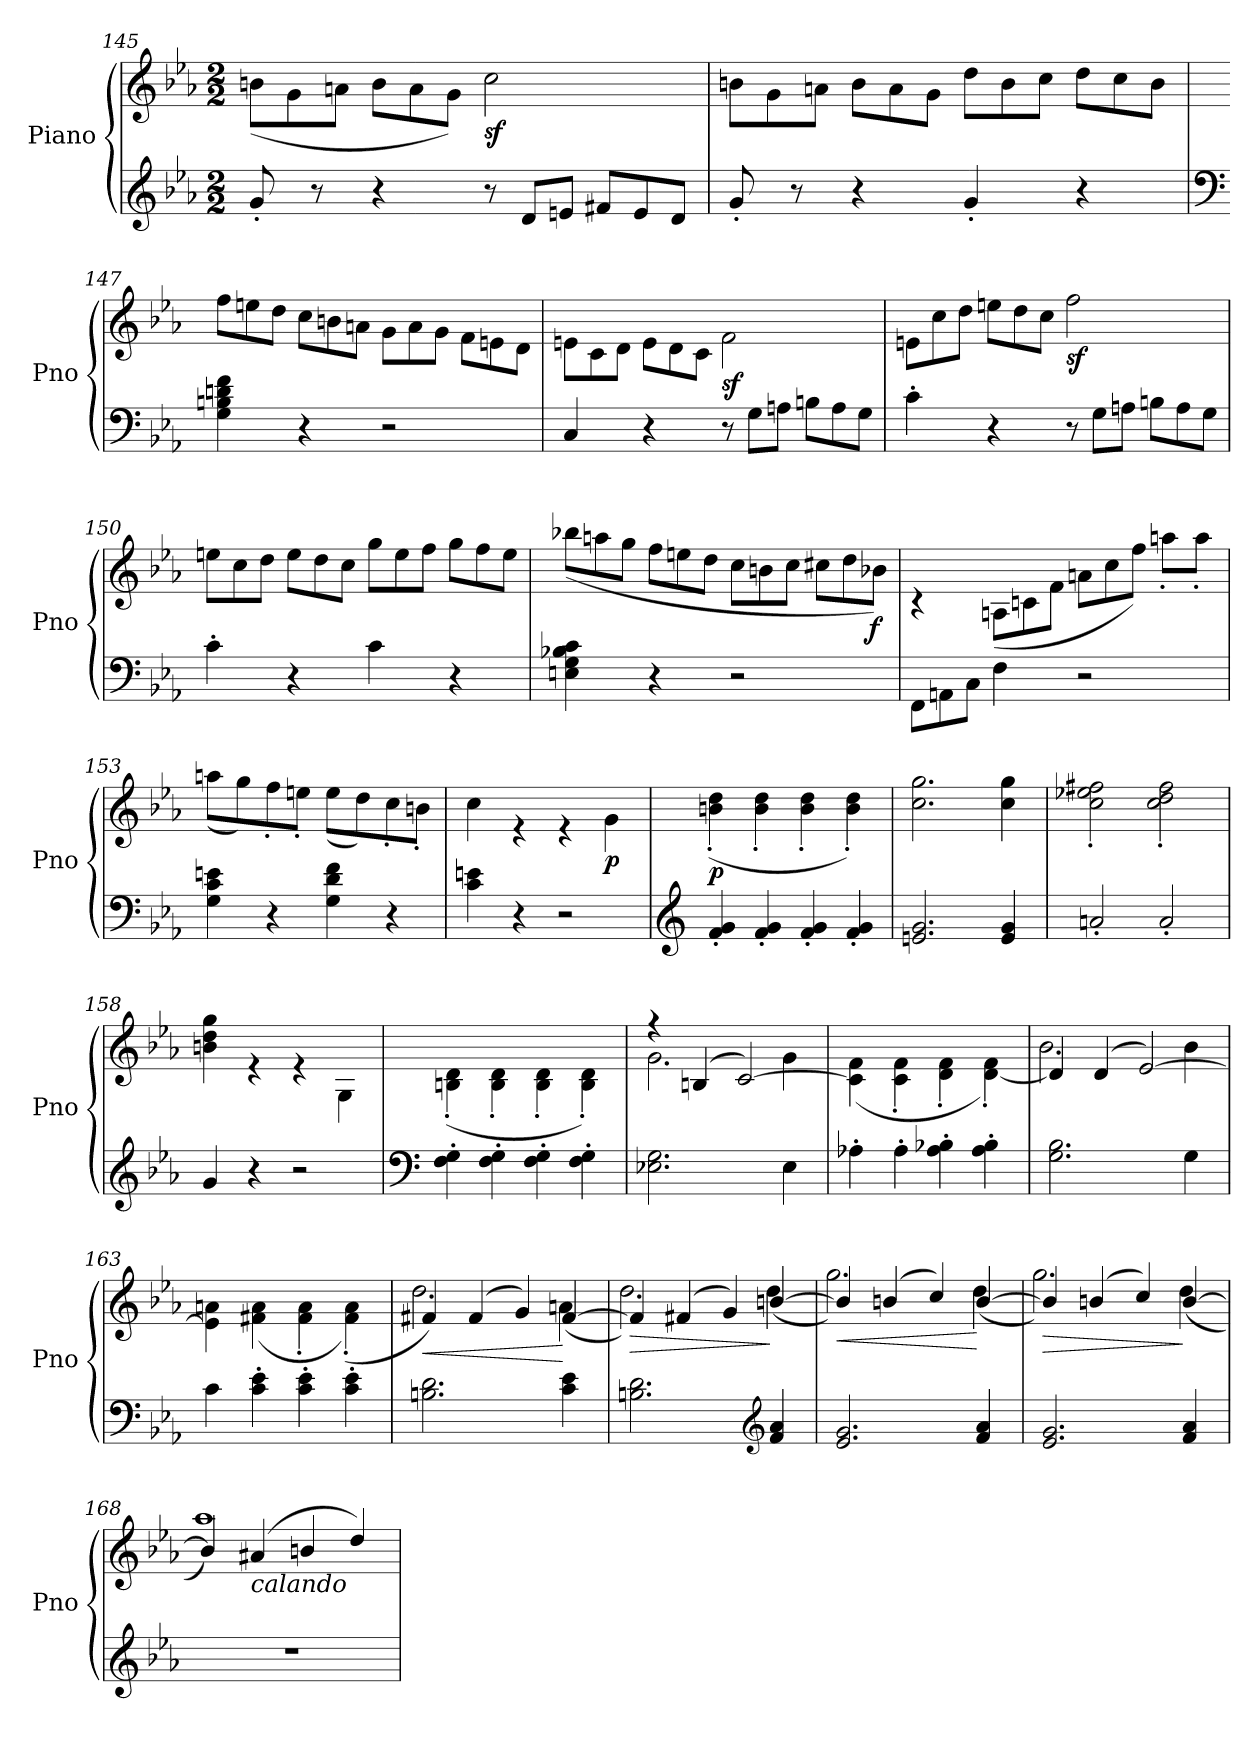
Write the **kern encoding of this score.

**kern	**kern	**dynam
*part1	*part1	*part1
*staff2	*staff1	*staff1/2
*I"Piano	*	*
*I'Pno	*	*
!!LO:LB:g=z
*clefG2	*clefG2	*
*k[b-e-a-]	*k[b-e-a-]	*
*c:	*c:	*
*M2/2	*M2/2	*
=145	=145	=145
*	*^	*
*	*	*Xtuplet	*
8g'/	1ryy	(<12bn\L	.
.	.	12g\	.
8r	.	.	.
.	.	12an\J	.
4r	.	12b\L	.
.	.	12a\	.
.	.	12g\J)	.
*Xtuplet	*	*	*
!	!	!	!LO:DY:b
12r	.	2cc\	sf
12d/L	.	.	.
12en/J	.	.	.
12f#X/L	.	.	.
12e/	.	.	.
12d/J	.	.	.
=146	=146	=146	=146
8g'/	1ryy	12bn\L	.
.	.	12g\	.
8r	.	.	.
.	.	12an\J	.
4r	.	12b\L	.
.	.	12a\	.
.	.	12g\J	.
4g'/	.	12dd\L	.
.	.	12b\	.
.	.	12cc\J	.
4r	.	12dd\L	.
.	.	12cc\	.
.	.	12b\J	.
=147	=147	=147	=147
*clefF4	*	*	*
4G\ 4Bn\ 4dn\ 4f\	1ryy	12ff\L	.
.	.	12een\	.
.	.	12dd\J	.
4r	.	12cc\L	.
.	.	12bn\	.
.	.	12an\J	.
2r	.	12g\L	.
.	.	12a\	.
.	.	12g\J	.
.	.	12f\L	.
.	.	12en\	.
.	.	12d\J	.
!!LO:LB:g=z	!!
=148	=148	=148	=148
4C/	1ryy	12en\L	.
.	.	12c\	.
.	.	12d\J	.
4r	.	12e\L	.
.	.	12d\	.
.	.	12c\J	.
!	!	!	!LO:DY:b
12r	.	2f\	sf
12G\L	.	.	.
12An\J	.	.	.
12Bn\L	.	.	.
12A\	.	.	.
12G\J	.	.	.
=149	=149	=149	=149
4c'\	1ryy	12en\L	.
.	.	12cc\	.
.	.	12dd\J	.
4r	.	12een\L	.
.	.	12dd\	.
.	.	12cc\J	.
!	!	!	!LO:DY:b
12r	.	2ff\	sf
12G\L	.	.	.
12An\J	.	.	.
12Bn\L	.	.	.
12A\	.	.	.
12G\J	.	.	.
=150	=150	=150	=150
4c'\	1ryy	12een\L	.
.	.	12cc\	.
.	.	12dd\J	.
4r	.	12ee\L	.
.	.	12dd\	.
.	.	12cc\J	.
4c\	.	12gg\L	.
.	.	12ee\	.
.	.	12ff\J	.
4r	.	12gg\L	.
.	.	12ff\	.
.	.	12ee\J	.
!!LO:PB:g=z	!!
=151	=151	=151	=151
4En\ 4G\ 4B-X\ 4c\	1ryy	(<12bb-X\L	.
.	.	12aan\	.
.	.	12gg\J	.
4r	.	12ff\L	.
.	.	12een\	.
.	.	12dd\J	.
2r	.	12cc\L	.
.	.	12bn\	.
.	.	12cc\J	.
.	.	12cc#X\L	.
.	.	12dd\	.
!	!	!	!LO:DY:b
.	.	12b-X\J)	f
=152	=152	=152	=152
12FF\L	1ryy	4r	.
12AAn\	.	.	.
12C\J	.	.	.
4F\	.	(<12An\L	.
.	.	12cn\	.
.	.	12f\J	.
2r	.	12an\L	.
.	.	12cc\	.
.	.	12ff\J)	.
.	.	8aan'\L	.
.	.	8aa'\J	.
=153	=153	=153	=153
4G\ 4c\ 4en\	1ryy	(<8aan\L	.
.	.	8gg\)	.
4r	.	8ff'\	.
.	.	8een'\J	.
4G\ 4d\ 4f\	.	(<8ee\L	.
.	.	8dd\)	.
4r	.	8cc'\	.
.	.	8bn'\J	.
=154	=154	=154	=154
4c\ 4en\	1ryy	4cc\	.
4r	.	4r	.
2r	.	4r	.
!	!	!	!LO:DY:b
.	.	4g\	p
!!LO:LB:g=z	!!
=155	=155	=155	=155
*clefG2	*	*	*
!	!	!	!LO:DY:b
4f/' 4g/'	1ryy	(<4bn\' 4dd\'	p
4f/' 4g/'	.	4b\' 4dd\'	.
4f/' 4g/'	.	4b\' 4dd\'	.
4f/' 4g/'	.	4b\' 4dd\')	.
=156	=156	=156	=156
2.en/ 2.g/	1ryy	2.cc\ 2.gg\	.
4e/ 4g/	.	4cc\ 4gg\	.
=157	=157	=157	=157
2an'/	1ryy	2cc\' 2ee-X\' 2ff#X\'	.
2a'/	.	2cc\' 2dd\' 2ff#\'	.
=158	=158	=158	=158
4g/	1ryy	4bn\ 4dd\ 4gg\	.
4r	.	4r	.
2r	.	4r	.
.	.	4G\	.
=159	=159	=159	=159
*clefF4	*	*	*
4F\' 4G\'	1ryy	(<4Bn\' 4d\'	.
4F\' 4G\'	.	4B\' 4d\'	.
4F\' 4G\'	.	4B\' 4d\'	.
4F\' 4G\'	.	4B\' 4d\')	.
=160	=160	=160	=160
2.E-X\ 2.G\	4r	2.g\	.
.	(>4Bn/	.	.
.	[2c/)	.	.
4E-\	.	4g\	.
=161	=161	=161	=161
4A-X'\	1ryy	(<4c\] 4f\	.
4A-'\	.	4c\' 4f\'	.
4A-\' 4B-X\'	.	4d\' 4f\'	.
4A-\' 4B-\'	.	[4d\' 4f\')	.
!!LO:LB:g=z	!!
=162	=162	=162	=162
2.G\ 2.B-\	4d/]	2.b-\	.
.	(>4d/	.	.
.	[2e-/)	.	.
4G\	.	4b-\	.
=163	=163	=163	=163
4c\	1ryy	4e-\] 4an\	.
4c\' 4e-\'	.	(<4f#X\ 4a\	.
4c\' 4e-\'	.	4f#\' 4a\'	.
4c\' 4e-\'	.	(<4f#\' 4a\')	.
=164	=164	=164	=164
!	!	!	!LO:HP:b
2.Bn\ 2.d\	4f#X/)	2.dd\	<
.	(>4f#/	.	.
.	4g/)	.	.
4c\ 4e-\	[4f#/	(<4an\	[
=165	=165	=165	=165
!	!	!	!LO:HP:b
2.Bn\ 2.d\	4f#/]	2.dd\)	>
.	(>4f#X/	.	.
.	4g/)	.	.
*clefG2	*	*	*
4f/ 4a-/	[4bn/	(<4dd\	]
=166	=166	=166	=166
!	!	!	!LO:HP:b
2.e-/ 2.g/	4b/]	2.gg\)	<
.	(>4bn/	.	.
.	4cc/)	.	.
4f/ 4a-/	[4b/	(<4dd\	[
=167	=167	=167	=167
!	!	!	!LO:HP:b
2.e-/ 2.g/	4b/]	2.gg\)	>
.	(>4bn/	.	.
.	4cc/)	.	.
4f/ 4a-/	[4b/	(<4dd\	]
!!LO:LB:g=z	!!
=168	=168	=168	=168
1r	4b/]	1aa-)	.
!	!LO:TX:b:i:t=calando	!	!
.	(>4a#X/	.	.
.	4bn/	.	.
.	4dd/)	.	.
*	*v	*v	*
=	=	=
*-	*-	*-
